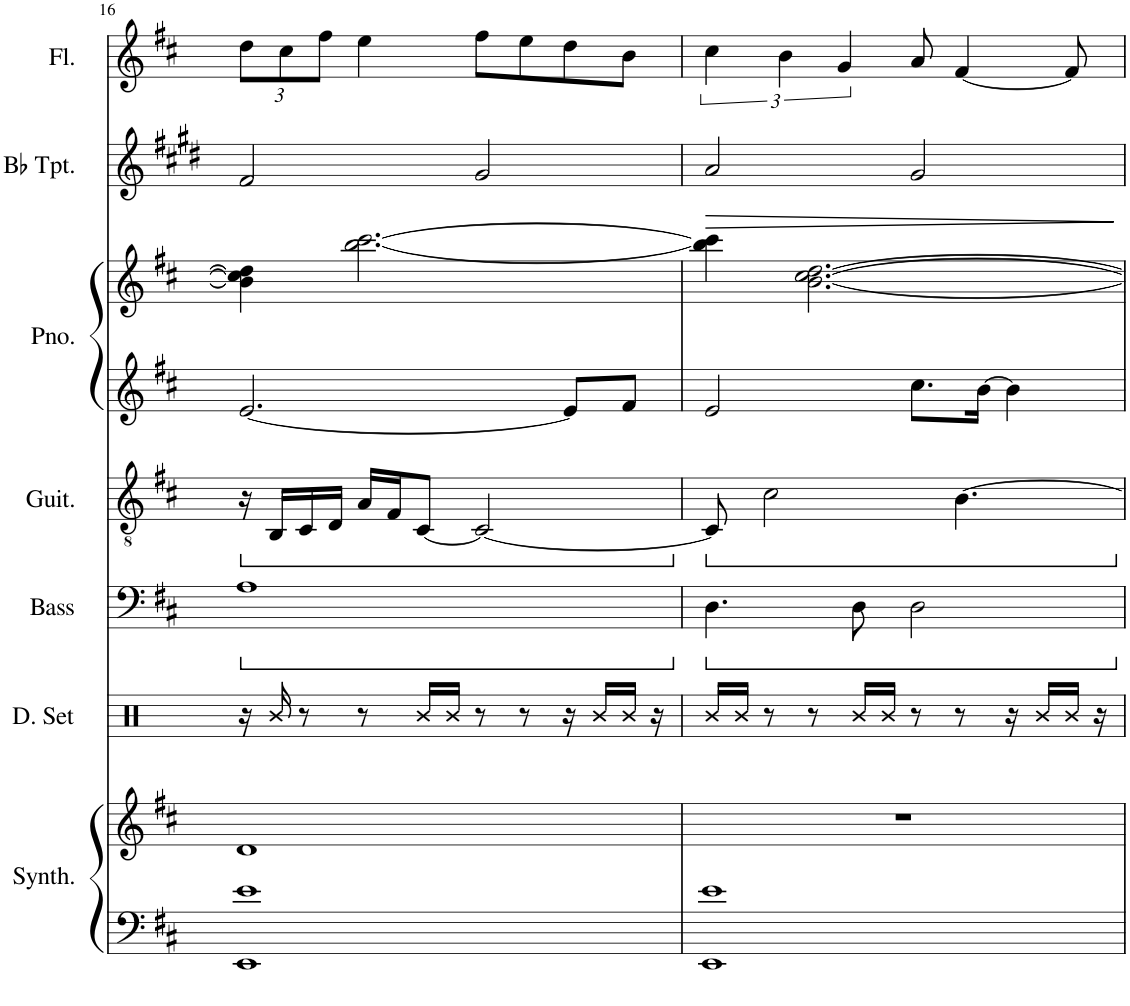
**kern	**kern	**kern	**kern	**kern	**kern	**kern	**kern	**dynam	**kern
*part7	*part7	*part6	*part5	*part4	*part3	*part3	*part2	*part2	*part1
*staff9	*staff8	*staff7	*staff6	*staff5	*staff4	*staff3	*staff2	*staff2	*staff1
*I"New Age Synthesiser	*	*I"Drumset	*I"Acoustic Bass	*I"Classical Guitar	*I"Piano	*	*I"Bb Trumpet	*	*I"Flute
*I'Synth.	*	*I'D. Set	*I'Bass	*I'Guit.	*I'Pno.	*	*I'Bb Tpt.	*	*I'Fl.
!!LO:PB:g=z
*clefF4	*clefG2	*clefX	*clefF4	*clefGv2	*clefG2	*clefG2	*clefG2	*	*clefG2
*	*	*	*Trd7c12	*	*	*	*Trd1c2	*	*
*k[f#c#]	*k[f#c#]	*k[]	*k[f#c#]	*k[f#c#]	*k[f#c#]	*k[f#c#]	*k[f#c#g#d#]	*	*k[f#c#]
*M4/4	*M4/4	*M4/4	*M4/4	*M4/4	*M4/4	*M4/4	*M4/4	*	*M4/4
*	*	*	*ped	*	*	*	*	*	*
*	*	*	*	*ped	*	*	*	*	*
*	*	*	*	*	*	*	*	*	*Xbrackettup
=16	=16	=16	=16	=16	=16	=16	=16	=16	=16
1EE 1e	1d	16r	1A	16r	[2.e/	4b\] 4cc#\] 4dd\]	2f#/	.	12dd\L
.	.	16R/	.	16BB/LL	.	.	.	.	.
.	.	.	.	.	.	.	.	.	12cc#\
.	.	8r	.	16C#/	.	.	.	.	.
.	.	.	.	.	.	.	.	.	12ff#\J
.	.	.	.	16D/JJ	.	.	.	.	.
.	.	8r	.	16A/LL	.	[2.bb\ [2.ccc#\	.	.	4ee\
.	.	.	.	16F#/J	.	.	.	.	.
.	.	16R/LL	.	[8C#/J	.	.	.	.	.
.	.	16R/JJ	.	.	.	.	.	.	.
.	.	8r	.	2C#/_	.	.	2g#/	.	8ff#\L
.	.	8r	.	.	.	.	.	.	8ee\
.	.	16r	.	.	8e/L]	.	.	.	8dd\
.	.	16R/LL	.	.	.	.	.	.	.
.	.	16R/JJ	.	.	8f#/J	.	.	.	8b\J
.	.	16r	.	.	.	.	.	.	.
=17	=17	=17	=17	=17	=17	=17	=17	=17	=17
*	*	*	*Xped	*	*	*	*	*	*
*	*	*	*ped	*	*	*	*	*	*
*	*	*	*	*Xped	*	*	*	*	*
*	*	*	*	*ped	*	*	*	*	*
!	!	!	!	!	!	!	!	!LO:HP:b	!
*	*	*	*	*	*	*	*	*	*brackettup
1EE 1e	1r	16R/LL	4.D\	8C#/]	2e/	4bb\] 4ccc#\]	2a/	>	6cc#\
.	.	16R/JJ	.	.	.	.	.	.	.
.	.	8r	.	2c#\	.	.	.	.	.
.	.	.	.	.	.	.	.	.	6b\
.	.	8r	.	.	.	[2.b\ [2.cc#\ [2.dd\	.	.	.
.	.	.	.	.	.	.	.	.	6g/
.	.	16R/LL	8D\	.	.	.	.	.	.
.	.	16R/JJ	.	.	.	.	.	.	.
.	.	8r	2D\	.	8.cc#\L	.	2g#/	.	8a/
.	.	8r	.	[4.B\	.	.	.	.	[4f#/
.	.	.	.	.	[16b\Jk	.	.	.	.
.	.	16r	.	.	4b\]	.	.	.	.
.	.	16R/LL	.	.	.	.	.	.	.
.	.	16R/JJ	.	.	.	.	.	.	8f#/]
.	.	16r	.	.	.	.	.	.	.
.	.	.	.	.	.	.	.	]	.
*	*	*	*Xped	*	*	*	*	*	*
*	*	*	*	*Xped	*	*	*	*	*
=	=	=	=	=	=	=	=	=	=
*-	*-	*-	*-	*-	*-	*-	*-	*-	*-
